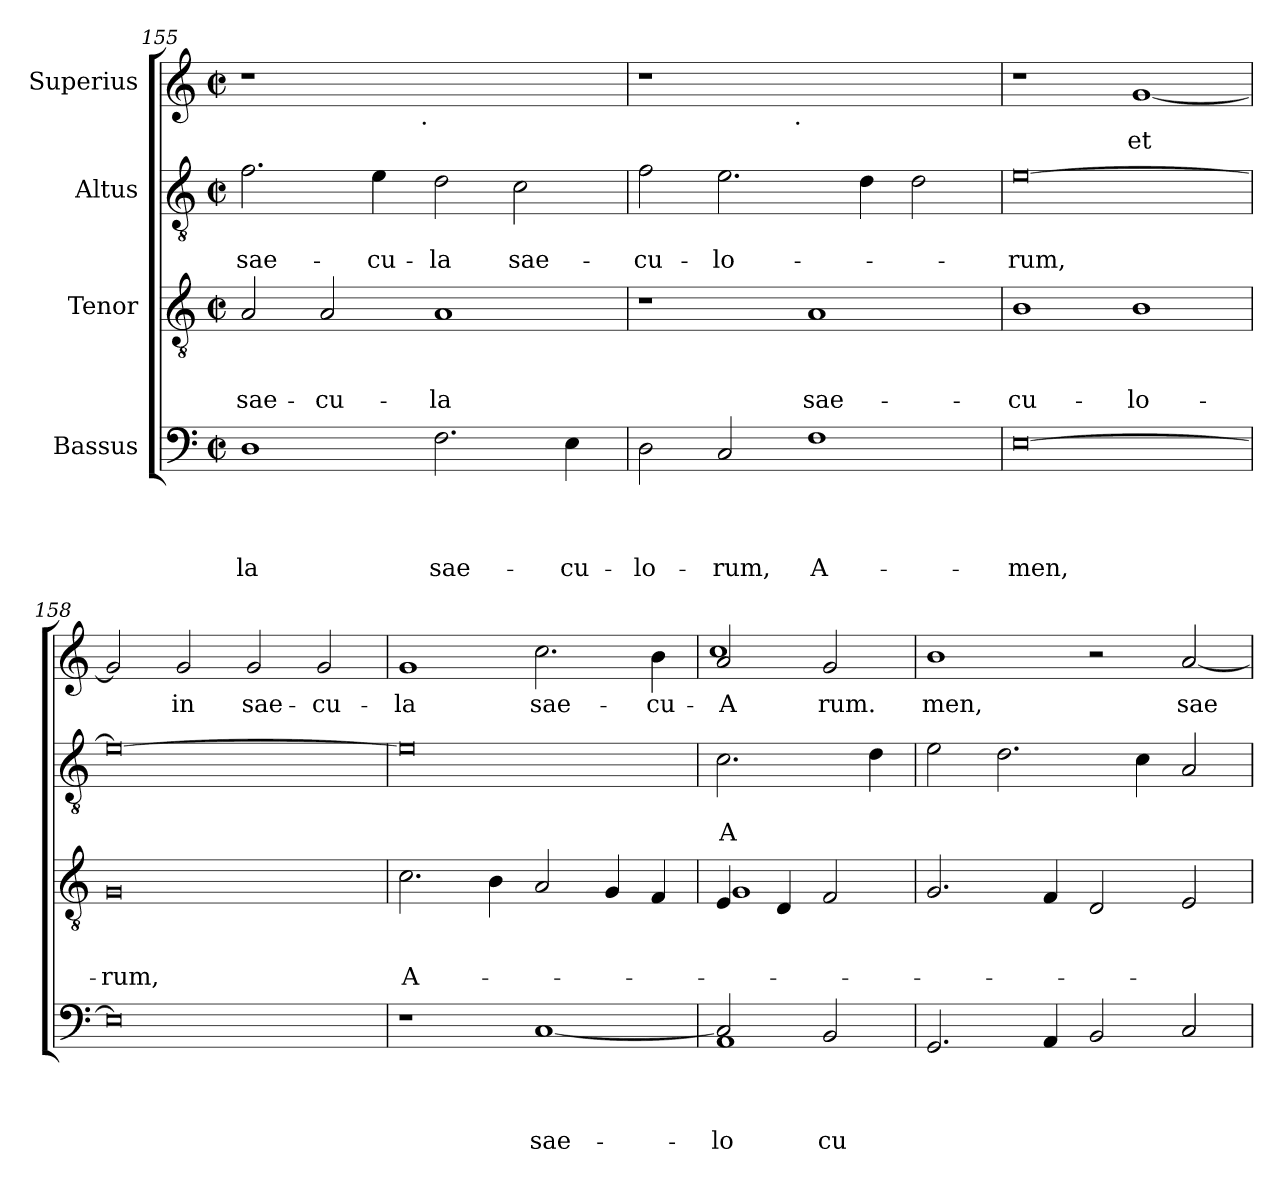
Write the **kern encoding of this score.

**kern	**text	**text	**text	**text	**kern	**text	**text	**text	**kern	**text	**text	**kern	**text
*part4	*part4	*part4	*part4	*part4	*part3	*part3	*part3	*part3	*part2	*part2	*part2	*part1	*part1
*staff4	*staff4	*staff4	*staff4	*staff4	*staff3	*staff3	*staff3	*staff3	*staff2	*staff2	*staff2	*staff1	*staff1
*I"Bassus	*	*	*	*	*I"Tenor	*	*	*	*I"Altus	*	*	*I"Superius	*
*clefF4	*	*	*	*	*clefGv2	*	*	*	*clefGv2	*	*	*clefG2	*
*k[]	*	*	*	*	*k[]	*	*	*	*k[]	*	*	*k[]	*
*C:	*	*	*	*	*C:	*	*	*	*C:	*	*	*C:	*
*M2/2	*	*	*	*	*M2/2	*	*	*	*M2/2	*	*	*M2/2	*
*met(c|)	*	*	*	*	*met(c|)	*	*	*	*met(c|)	*	*	*met(c|)	*
=155	=155	=155	=155	=155	=155	=155	=155	=155	=155	=155	=155	=155	=155
!	!	!	!	!LO:LY:b	!	!	!	!LO:LY:b	!	!	!LO:LY:b	!	!
*	*	*	*	*	*	*	*	*	*	*	*	*^	*
1D	.	.	.	-la	2A/	.	.	sae-	2.f\	.	sae-	1r	2ryy	.
!	!	!	!	!	!	!	!	!LO:LY:b	!	!	!	!	!	!
.	.	.	.	.	2A/	.	.	-cu-	.	.	.	.	4...ryy	.
!	!	!	!	!	!	!	!	!	!	!	!LO:LY:b	!	!	!
.	.	.	.	.	.	.	.	.	4e\	.	-cu-	.	.	.
!	!	!	!	!	!	!	!	!	!	!	!	!	!LO:TX:b:t=.	!
.	.	.	.	.	.	.	.	.	.	.	.	.	1ryy	.
!	!	!	!	!LO:LY:b	!	!	!	!LO:LY:b	!	!	!LO:LY:b	!	!	!
2.F\	.	.	.	sae-	1A	.	.	-la	2d\	.	-la	1ryy	.	.
!	!	!	!	!	!	!	!	!	!	!	!LO:LY:b	!	!	!
.	.	.	.	.	.	.	.	.	2c\	.	sae-	.	.	.
!	!	!	!	!LO:LY:b	!	!	!	!	!	!	!	!	!	!
4E\	.	.	.	-cu-	.	.	.	.	.	.	.	.	.	.
.	.	.	.	.	.	.	.	.	.	.	.	.	32ryy	.
=156	=156	=156	=156	=156	=156	=156	=156	=156	=156	=156	=156	=156	=156	=156
!	!	!	!	!LO:LY:b	!	!	!	!	!	!	!LO:LY:b	!	!	!
2D\	.	.	.	-lo-	1r	.	.	.	2f\	.	-cu-	1r	2ryy	.
!	!	!	!	!LO:LY:b	!	!	!	!	!	!	!LO:LY:b	!	!	!
2C/	.	.	.	-rum,	.	.	.	.	2.e\	.	-lo-	.	4...ryy	.
!	!	!	!	!	!	!	!	!	!	!	!	!	!LO:TX:b:t=.	!
.	.	.	.	.	.	.	.	.	.	.	.	.	1ryy	.
!	!	!	!	!LO:LY:b	!	!	!	!LO:LY:b	!	!	!	!	!	!
1F	.	.	.	A-	1A	.	.	sae-	.	.	.	1ryy	.	.
.	.	.	.	.	.	.	.	.	4d\	.	.	.	.	.
.	.	.	.	.	.	.	.	.	2d\	.	.	.	.	.
.	.	.	.	.	.	.	.	.	.	.	.	.	32ryy	.
=157	=157	=157	=157	=157	=157	=157	=157	=157	=157	=157	=157	=157	=157	=157
!	!	!	!	!LO:LY:b	!	!	!	!LO:LY:b	!	!	!LO:LY:b	!	!	!
*	*	*	*	*	*	*	*	*	*	*	*	*v	*v	*
[>0E	.	.	.	-men,	1B	.	.	-cu-	[>0e	.	-rum,	1r	.
!	!	!	!	!	!	!	!	!LO:LY:b	!	!	!	!	!LO:LY:b
.	.	.	.	.	1B	.	.	-lo-	.	.	.	[<1g	et
=158	=158	=158	=158	=158	=158	=158	=158	=158	=158	=158	=158	=158	=158
!	!	!	!	!	!	!	!	!LO:LY:b	!	!	!	!	!
0E]	.	.	.	.	0G	.	.	-rum,	0e_	.	.	2g/]	.
!	!	!	!	!	!	!	!	!	!	!	!	!	!LO:LY:b
.	.	.	.	.	.	.	.	.	.	.	.	2g/	in
!	!	!	!	!	!	!	!	!	!	!	!	!	!LO:LY:b
.	.	.	.	.	.	.	.	.	.	.	.	2g/	sae-
!	!	!	!	!	!	!	!	!	!	!	!	!	!LO:LY:b
.	.	.	.	.	.	.	.	.	.	.	.	2g/	-cu-
=159	=159	=159	=159	=159	=159	=159	=159	=159	=159	=159	=159	=159	=159
!	!	!	!	!	!	!	!	!LO:LY:b	!	!	!	!	!LO:LY:b
1r	.	.	.	.	2.c\	.	.	A-	0e]	.	.	1g	-la
.	.	.	.	.	4B\	.	.	.	.	.	.	.	.
!	!	!	!	!LO:LY:b	!	!	!	!	!	!	!	!	!LO:LY:b
[<1C	.	.	.	sae-	2A/	.	.	.	.	.	.	2.cc\	sae-
.	.	.	.	.	4G/	.	.	.	.	.	.	.	.
!	!	!	!	!	!	!	!	!	!	!	!	!	!LO:LY:b
.	.	.	.	.	4F/	.	.	.	.	.	.	4b\	-cu-
!!LO:LB:g=z
=160	=160	=160	=160	=160	=160	=160	=160	=160	=160	=160	=160	=160	=160
*^	*	*	*	*	*	*	*	*	*	*	*	*	*
!	!	!	!	!	!LO:LY:b	!	!	!	!	!	!	!LO:LY:b	!	!LO:LY:b
*	*	*	*	*	*	*^	*	*	*	*	*	*	*^	*
*	*	*	*	*	*	*	*^	*	*	*	*	*	*	*	*	*
!	!	!	!	!	!	!	!	!	!	!	!	!	!	!	!	!	!LO:LY:b
2C/]	1AA	.	.	.	lo	8ryy	4E/	1G	.	.	.	2.c\	.	A	2a/	1cc	A
.	.	.	.	.	.	2..ryy	.	.	.	.	.	.	.	.	.	.	.
.	.	.	.	.	.	.	4D/	.	.	.	.	.	.	.	.	.	.
!	!	!	!	!	!LO:LY:b	!	!	!	!	!	!	!	!	!	!	!	!LO:LY:b
2BB/	.	.	.	.	-cu	.	2F/	.	.	.	.	.	.	.	2g/	.	rum.
.	.	.	.	.	.	.	.	.	.	.	.	4d\	.	.	.	.	.
*v	*v	*	*	*	*	*	*	*	*	*	*	*	*	*	*v	*v	*
*	*	*	*	*	*v	*v	*v	*	*	*	*	*	*	*	*
=161	=161	=161	=161	=161	=161	=161	=161	=161	=161	=161	=161	=161	=161
!	!	!	!	!	!	!	!	!	!	!	!	!	!LO:LY:b
2.GG/	.	.	.	.	2.G/	.	.	.	2e\	.	.	1b	men,
.	.	.	.	.	.	.	.	.	2.d\	.	.	.	.
4AA/	.	.	.	.	4F/	.	.	.	.	.	.	.	.
2BB/	.	.	.	.	2D/	.	.	.	.	.	.	2r	.
.	.	.	.	.	.	.	.	.	4c\	.	.	.	.
!	!	!	!	!	!	!	!	!	!	!	!	!	!LO:LY:b
2C/	.	.	.	.	2E/	.	.	.	2A/	.	.	[<2a/	sae
=	=	=	=	=	=	=	=	=	=	=	=	=	=
*-	*-	*-	*-	*-	*-	*-	*-	*-	*-	*-	*-	*-	*-
